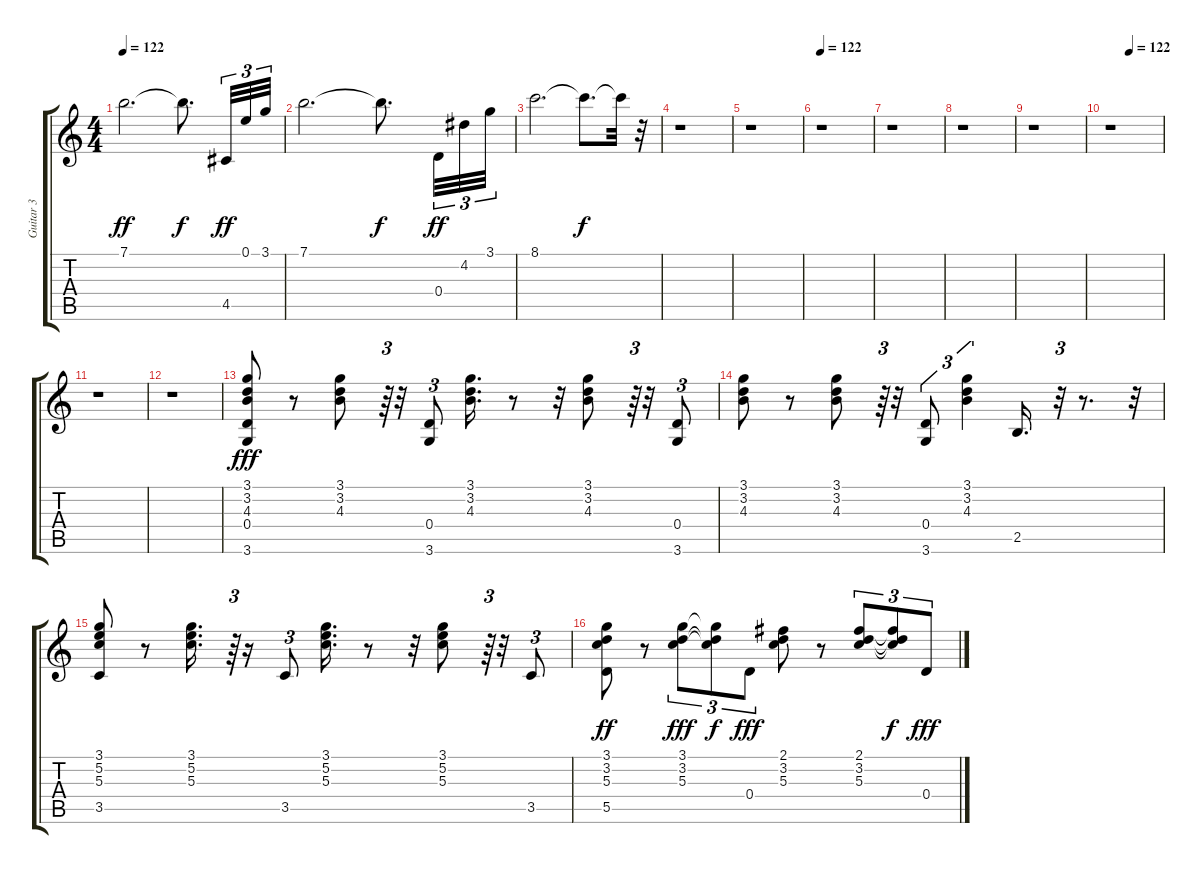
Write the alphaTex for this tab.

\track ("Guitar 3" "Guitar 3") {instrument acousticguitarsteel}
\staff {score tabs}
\tuning (E4 B3 G3 D3 A2 E2) {hide}
\ts (4 4)
\tempo 122
\clef g2
\ks c
7.1.2{d dy ff} 7.1{t}.8{d dy f} 4.5.32{tu (3 2) dy ff} 0.1.32{tu (3 2)} 3.1.32{tu (3 2)} |
7.1.2{d} 7.1{t}.8{d dy f} 0.4.32{tu (3 2) dy ff} 4.2.32{tu (3 2)} 3.1.32{tu (3 2)} |
8.1.2{d} 8.1{t}.8{d dy f} 8.1{t}.32 r.32 |
r.1 |
r.1 |
\tempo 122
r.1 |
r.1 |
r.1 |
r.1 |
\tempo (122 0.375)
r.1 |
r.1 |
r.1 |
(3.1 3.2 4.3 0.4 3.6).8{dy fff} r.8 (3.1 3.2 4.3).8 r.64{tu (3 2)} r.32 (0.4 3.6).8{tu (3 2)} (3.1 3.2 4.3).16{d} r.8 r.32 (3.1 3.2 4.3).8 r.64{tu (3 2)} r.32 (0.4 3.6).8{tu (3 2)} |
(3.1 3.2 4.3).8 r.8 (3.1 3.2 4.3).8 r.64{tu (3 2)} r.32 (0.4 3.6).8{tu (3 2)} (3.1 3.2 4.3).4{tu (3 2)} 2.5.16{d} r.32{tu (3 2)} r.8{d} r.32 |
(3.1 5.2 5.3 3.5).8 r.8 (3.1 5.2 5.3).16{d} r.64{tu (3 2)} r.16 3.5.8{tu (3 2)} (3.1 5.2 5.3).16{d} r.8 r.32 (3.1 5.2 5.3).8 r.64{tu (3 2)} r.32 3.5.8{tu (3 2)} |
(3.1 3.2 5.3 5.5).8{dy ff} r.8 (3.1 3.2 5.3).8{tu (3 2) dy fff} (3.1{t} 3.2{t} 5.3{t}).8{tu (3 2) dy f} 0.4.8{tu (3 2) dy fff} (2.1 3.2 5.3).8 r.8 (2.1 3.2 5.3).8{tu (3 2)} (2.1{t} 3.2{t} 5.3{t}).8{tu (3 2) dy f} 0.4.8{tu (3 2) dy fff}
